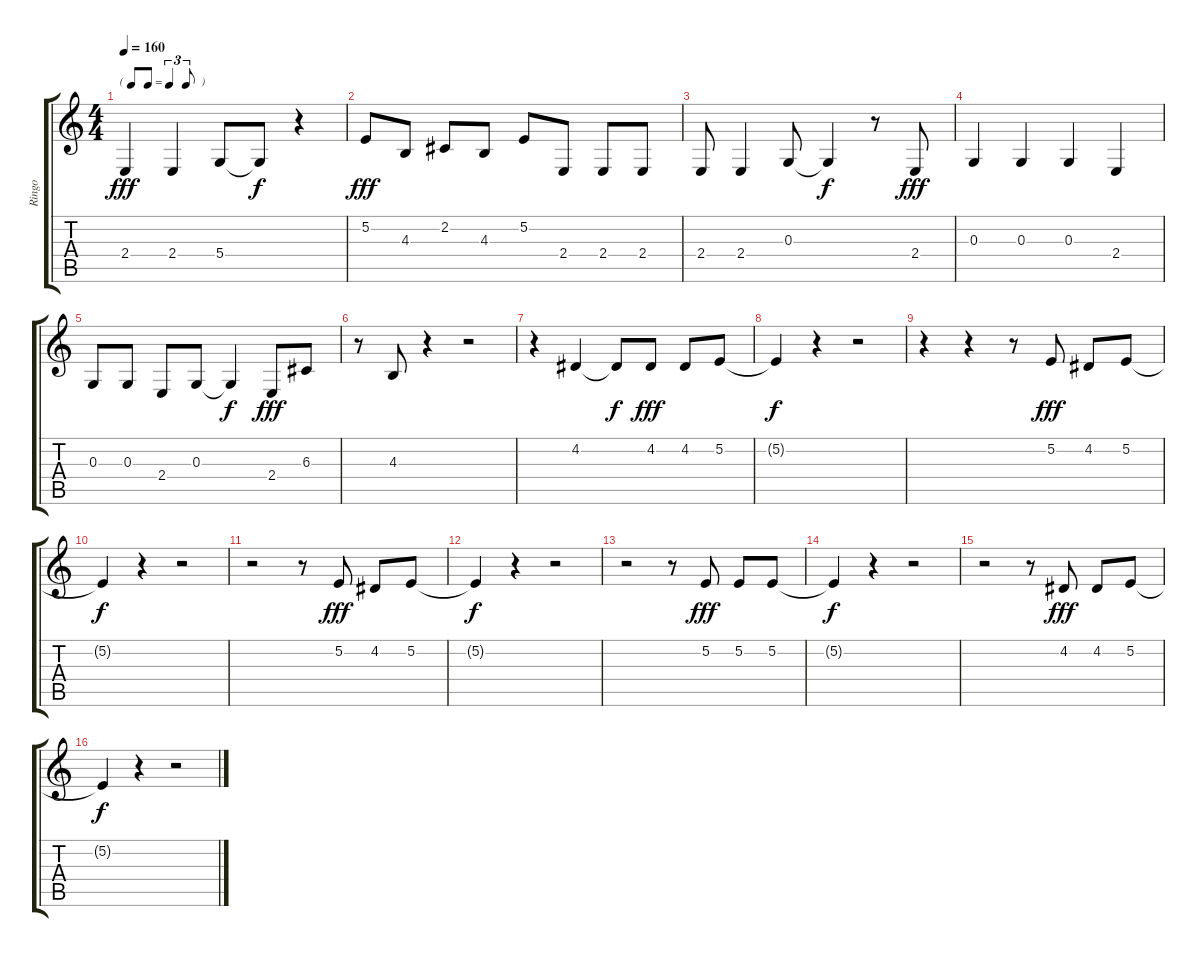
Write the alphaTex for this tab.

\track ("Ringo" "Ringo") {instrument altosax}
\staff {score tabs}
\tuning (E4 B3 G3 D3 A2 E2) {hide}
\ts (4 4)
\tf triplet8th
\tempo 160
\clef g2
\ks c
2.4.4{dy fff} 2.4.4 5.4.8 5.4{t}.8{dy f} r.4 |
5.2.8{dy fff} 4.3.8 2.2.8 4.3.8 5.2.8 2.4.8 2.4.8 2.4.8 |
2.4.8 2.4.4 0.3.8 0.3{t}.4{dy f} r.8 2.4.8{dy fff} |
0.3.4 0.3.4 0.3.4 2.4.4 |
0.3.8 0.3.8 2.4.8 0.3.8 0.3{t}.4{dy f} 2.4.8{dy fff} 6.3.8 |
r.8 4.3.8 r.4 r.2 |
r.4 4.2.4 4.2{t}.8{dy f} 4.2.8{dy fff} 4.2.8 5.2.8 |
5.2{t}.4{dy f} r.4 r.2 |
r.4 r.4 r.8 5.2.8{dy fff} 4.2.8 5.2.8 |
5.2{t}.4{dy f} r.4 r.2 |
r.2 r.8 5.2.8{dy fff} 4.2.8 5.2.8 |
5.2{t}.4{dy f} r.4 r.2 |
r.2 r.8 5.2.8{dy fff} 5.2.8 5.2.8 |
5.2{t}.4{dy f} r.4 r.2 |
r.2 r.8 4.2.8{dy fff} 4.2.8 5.2.8 |
5.2{t}.4{dy f} r.4 r.2
